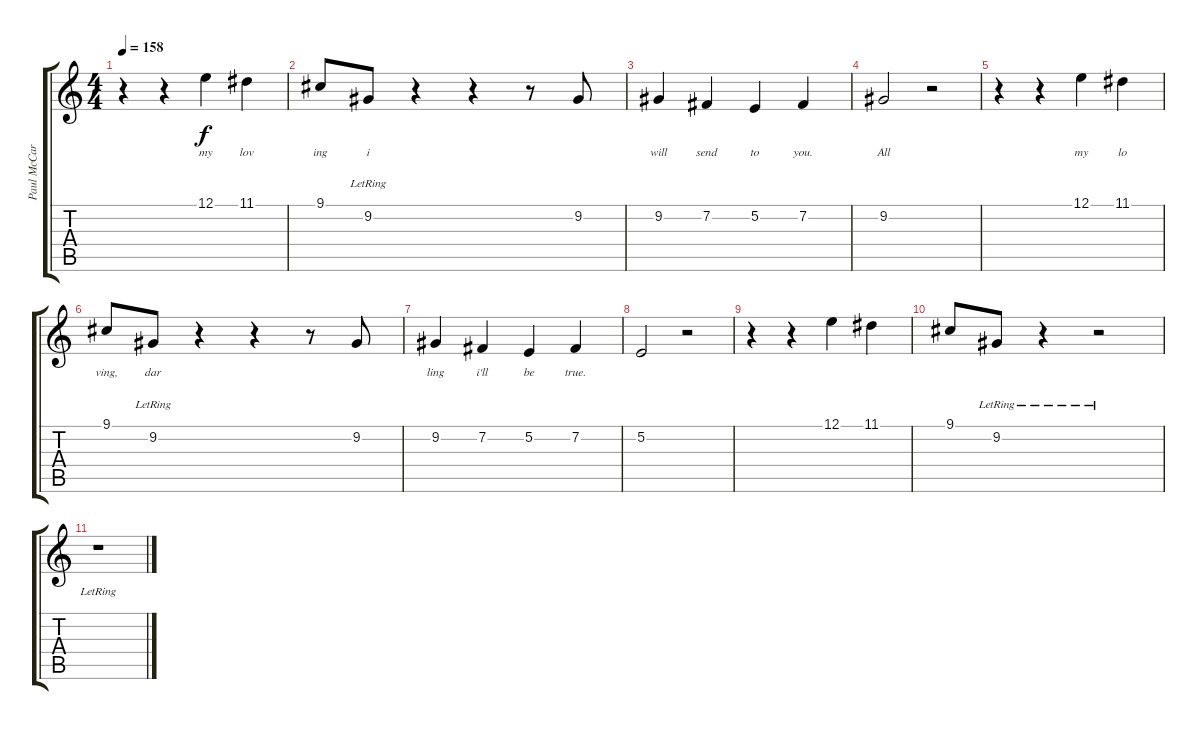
\track ("Paul McCartney (voz)" "Paul McCar") {instrument recorder}
\staff {score tabs}
\tuning (E4 B3 G3 D3 A2 E2) {hide}
\ts (4 4)
\tempo 158
\clef g2
\ks c
r.4{dy f} r.4 12.1.4{lyrics (0 "my") lyrics (1 "") lyrics (2 "") lyrics (3 "") lyrics (4 "")} 11.1.4{lyrics (0 "lov") lyrics (1 "") lyrics (2 "") lyrics (3 "") lyrics (4 "")} |
9.1.8{lyrics (0 "ing") lyrics (1 "") lyrics (2 "") lyrics (3 "") lyrics (4 "")} 9.2{lr}.8{lyrics (0 "i") lyrics (1 "") lyrics (2 "") lyrics (3 "") lyrics (4 "")} r.4 r.4 r.8 9.2.8{lyrics (0 "") lyrics (1 "") lyrics (2 "") lyrics (3 "") lyrics (4 "")} |
9.2.4{lyrics (0 "will") lyrics (1 "") lyrics (2 "") lyrics (3 "") lyrics (4 "")} 7.2.4{lyrics (0 "send") lyrics (1 "") lyrics (2 "") lyrics (3 "") lyrics (4 "")} 5.2.4{lyrics (0 "to") lyrics (1 "") lyrics (2 "") lyrics (3 "") lyrics (4 "")} 7.2.4{lyrics (0 "you.") lyrics (1 "") lyrics (2 "") lyrics (3 "") lyrics (4 "")} |
9.2.2{lyrics (0 "All") lyrics (1 "") lyrics (2 "") lyrics (3 "") lyrics (4 "")} r.2 |
r.4 r.4 12.1.4{lyrics (0 "my") lyrics (1 "") lyrics (2 "") lyrics (3 "") lyrics (4 "")} 11.1.4{lyrics (0 "lo") lyrics (1 "") lyrics (2 "") lyrics (3 "") lyrics (4 "")} |
9.1.8{lyrics (0 "ving,") lyrics (1 "") lyrics (2 "") lyrics (3 "") lyrics (4 "")} 9.2{lr}.8{lyrics (0 "dar") lyrics (1 "") lyrics (2 "") lyrics (3 "") lyrics (4 "")} r.4 r.4 r.8 9.2.8{lyrics (0 "") lyrics (1 "") lyrics (2 "") lyrics (3 "") lyrics (4 "")} |
9.2.4{lyrics (0 "ling") lyrics (1 "") lyrics (2 "") lyrics (3 "") lyrics (4 "")} 7.2.4{lyrics (0 "i'll") lyrics (1 "") lyrics (2 "") lyrics (3 "") lyrics (4 "")} 5.2.4{lyrics (0 "be") lyrics (1 "") lyrics (2 "") lyrics (3 "") lyrics (4 "")} 7.2.4{lyrics (0 "true.") lyrics (1 "") lyrics (2 "") lyrics (3 "") lyrics (4 "")} |
5.2.2 r.2 |
r.4 r.4 12.1.4 11.1.4 |
9.1.8 9.2{lr}.8 r.4 r.2 |
r.1
